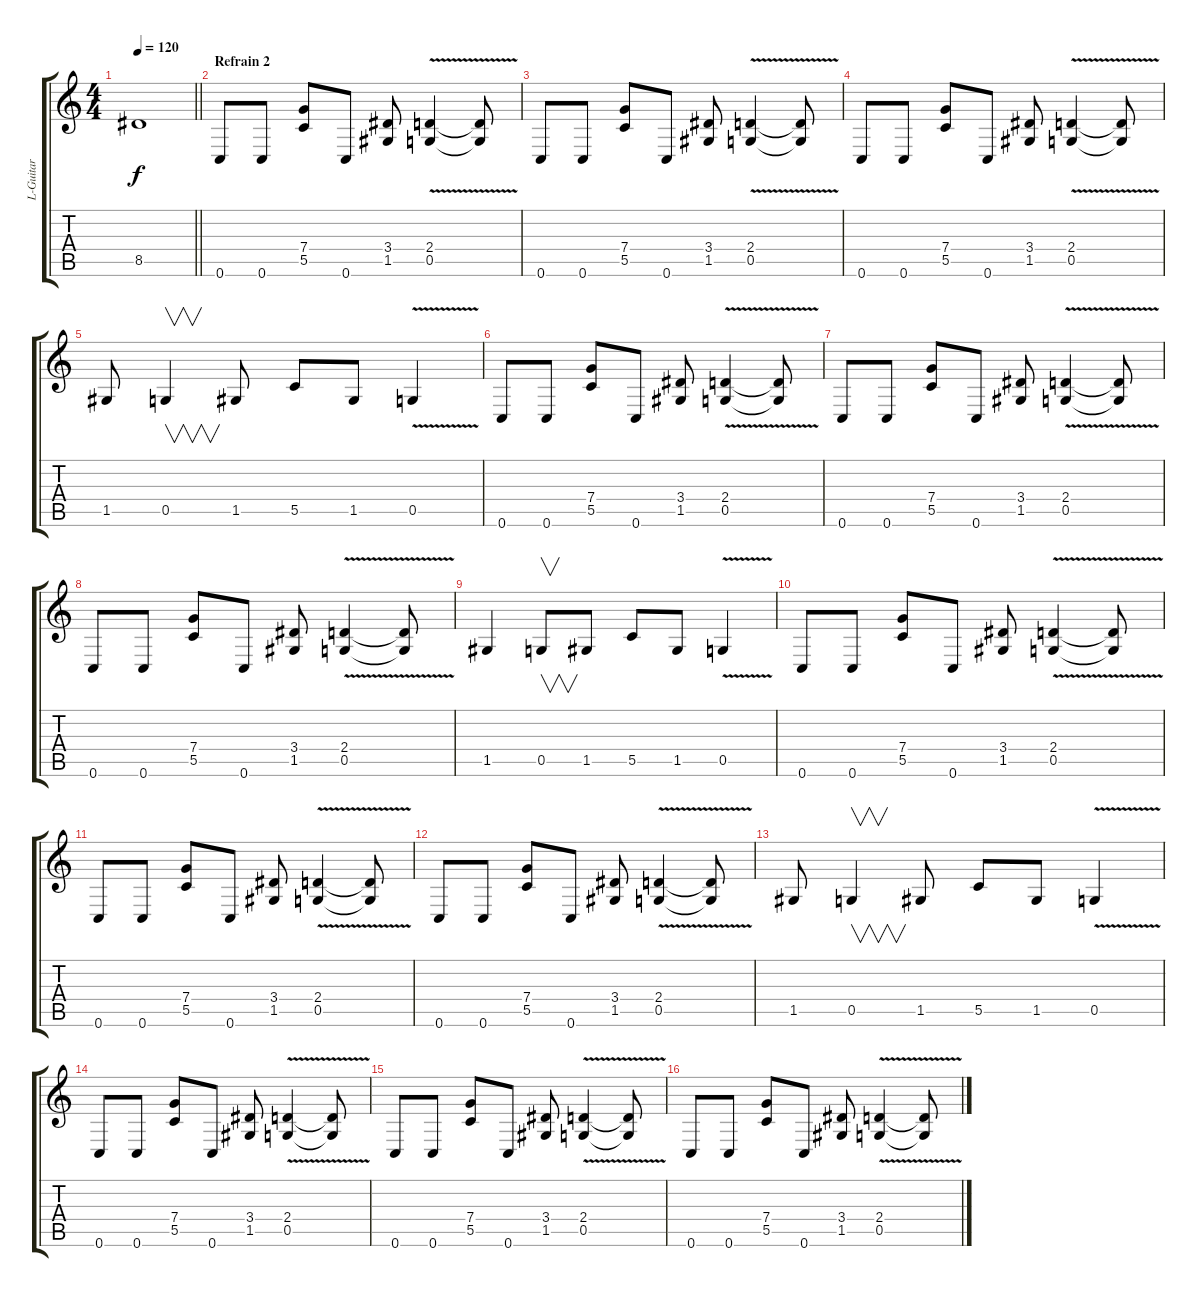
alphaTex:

\track ("L-Guitar" "L-Guitar") {instrument distortionguitar}
\staff {score tabs}
\tuning (D4 A3 F3 C3 G2 C2) {hide}
\ts (4 4)
\tempo 120
\clef g2
\barLineRight lightlight
\ks c
8.5.1{dy f} |
\section ("" "Refrain 2")
0.6.8 0.6.8 (7.4 5.5).8 0.6.8 (3.4 1.5).8 (2.4{v} 0.5).4 (2.4{t} 0.5{t}).8 |
0.6.8 0.6.8 (7.4 5.5).8 0.6.8 (3.4 1.5).8 (2.4{v} 0.5).4 (2.4{t} 0.5{t}).8 |
0.6.8 0.6.8 (7.4 5.5).8 0.6.8 (3.4 1.5).8 (2.4{v} 0.5).4 (2.4{t} 0.5{t}).8 |
1.5.8 0.5.4{v} 1.5.8 5.5.8 1.5.8 0.5{v}.4 |
0.6.8 0.6.8 (7.4 5.5).8 0.6.8 (3.4 1.5).8 (2.4{v} 0.5).4 (2.4{t} 0.5{t}).8 |
0.6.8 0.6.8 (7.4 5.5).8 0.6.8 (3.4 1.5).8 (2.4{v} 0.5).4 (2.4{t} 0.5{t}).8 |
0.6.8 0.6.8 (7.4 5.5).8 0.6.8 (3.4 1.5).8 (2.4{v} 0.5).4 (2.4{t} 0.5{t}).8 |
1.5.4 0.5.8{v} 1.5.8 5.5.8 1.5.8 0.5{v}.4 |
0.6.8 0.6.8 (7.4 5.5).8 0.6.8 (3.4 1.5).8 (2.4{v} 0.5).4 (2.4{t} 0.5{t}).8 |
0.6.8 0.6.8 (7.4 5.5).8 0.6.8 (3.4 1.5).8 (2.4{v} 0.5).4 (2.4{t} 0.5{t}).8 |
0.6.8 0.6.8 (7.4 5.5).8 0.6.8 (3.4 1.5).8 (2.4{v} 0.5).4 (2.4{t} 0.5{t}).8 |
1.5.8 0.5.4{v} 1.5.8 5.5.8 1.5.8 0.5{v}.4 |
0.6.8 0.6.8 (7.4 5.5).8 0.6.8 (3.4 1.5).8 (2.4{v} 0.5).4 (2.4{t} 0.5{t}).8 |
0.6.8 0.6.8 (7.4 5.5).8 0.6.8 (3.4 1.5).8 (2.4{v} 0.5).4 (2.4{t} 0.5{t}).8 |
0.6.8 0.6.8 (7.4 5.5).8 0.6.8 (3.4 1.5).8 (2.4{v} 0.5).4 (2.4{t} 0.5{t}).8
